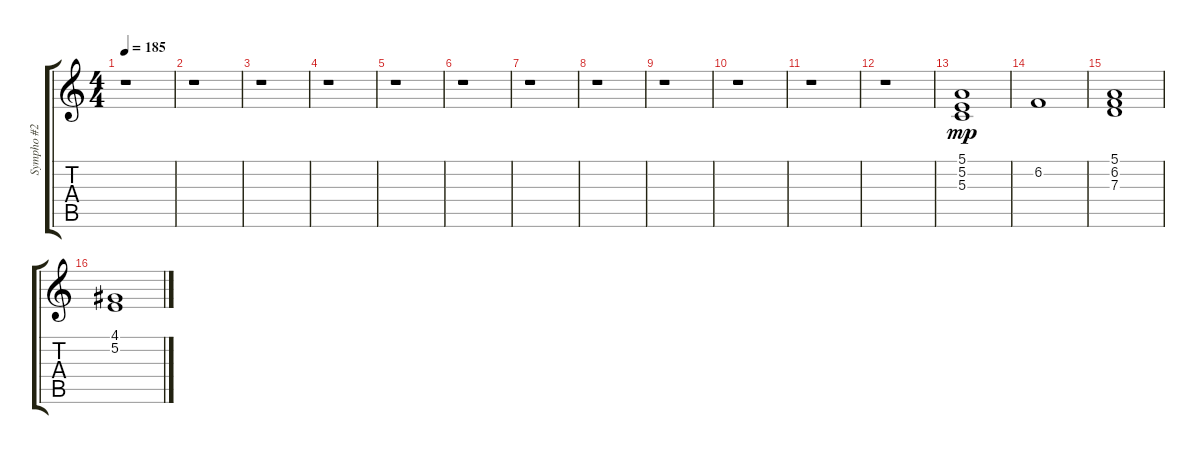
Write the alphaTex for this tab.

\track ("Sympho #2" "Sympho #2") {instrument synthstrings1}
\staff {score tabs}
\tuning (E4 B3 G3 D3 A2 E2) {hide}
\ts (4 4)
\tempo 185
\clef g2
\ks c
r.1{dy f} |
r.1 |
r.1 |
r.1 |
r.1 |
r.1 |
r.1 |
r.1 |
r.1 |
r.1 |
r.1 |
r.1 |
(5.1 5.2 5.3).1{dy mp} |
6.2.1 |
(5.1 6.2 7.3).1 |
(4.1 5.2).1
